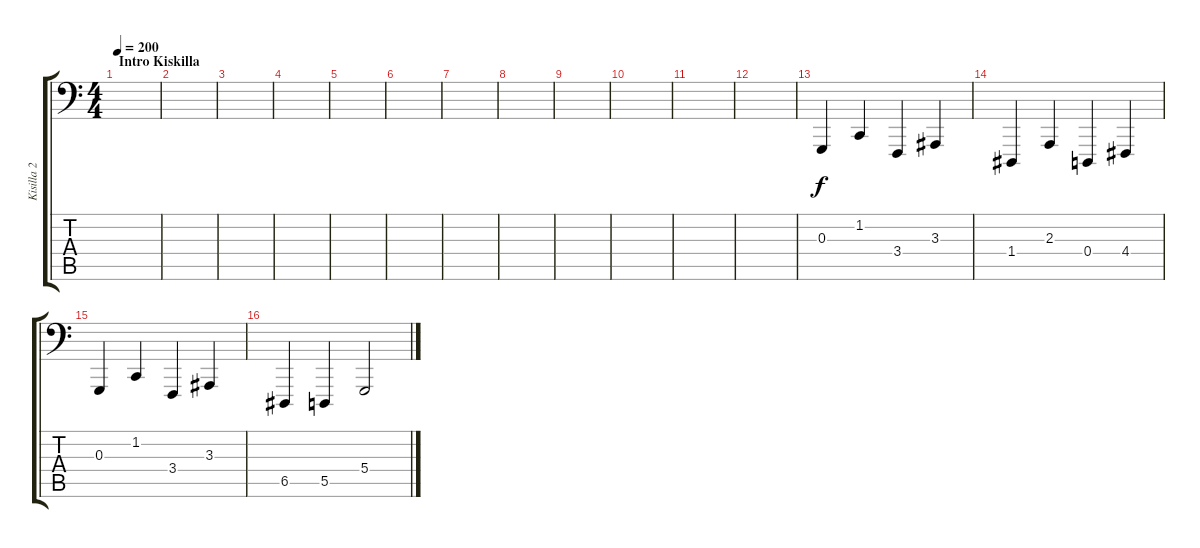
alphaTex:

\track ("Kisilla 2" "Kisilla 2") {instrument tremolostrings}
\staff {score tabs}
\tuning (D2 B1 G1 D1 A0 D0) {hide}
\ts (4 4)
\section ("" "Intro Kiskilla")
\tempo 200
\tempo 180
\tempo 200
\clef f4
\ks c
|
|
|
|
|
|
|
|
|
|
|
|
0.3.4 1.2.4 3.4.4 3.3.4 |
1.4.4 2.3.4 0.4.4 4.4.4 |
0.3.4 1.2.4 3.4.4 3.3.4 |
6.5.4 5.5.4 5.4.2
